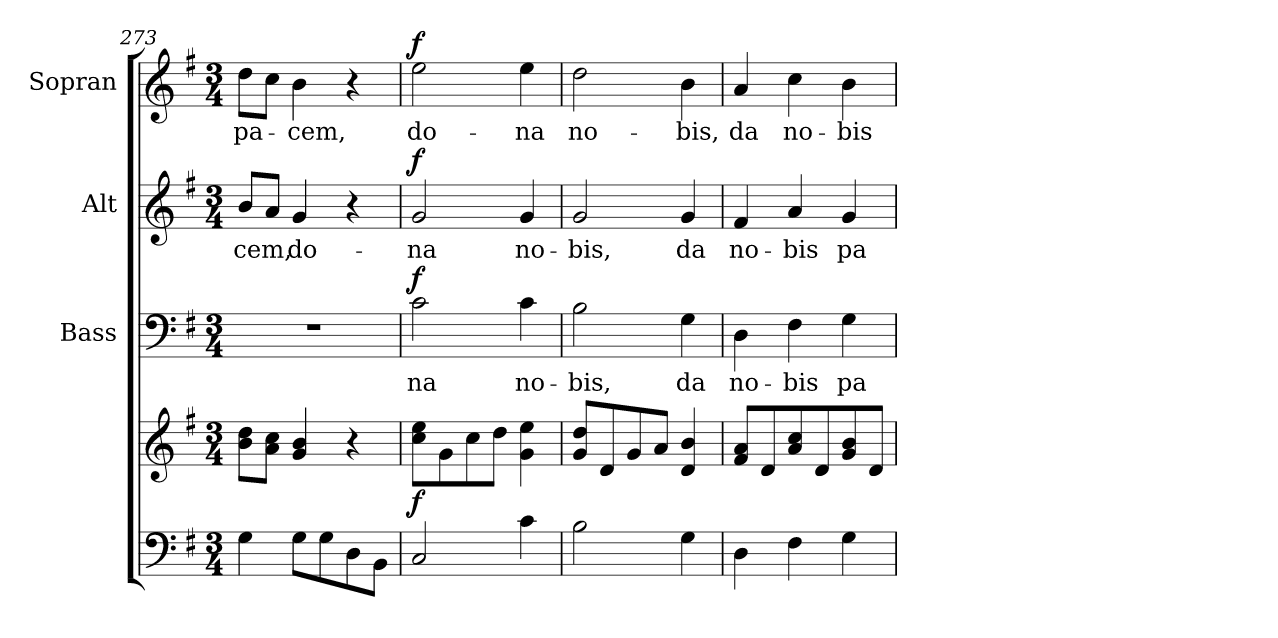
**kern	**kern	**dynam	**kern	**text	**dynam	**kern	**text	**dynam	**kern	**text	**dynam
*part4	*part4	*part4	*part3	*part3	*part3	*part2	*part2	*part2	*part1	*part1	*part1
*staff5	*staff4	*staff4/5	*staff3	*staff3	*staff3	*staff2	*staff2	*staff2	*staff1	*staff1	*staff1
*	*	*	*I"Bass	*	*	*I"Alt	*	*	*I"Sopran	*	*
*	*	*	*I'B.	*	*	*I'A.	*	*	*I'S.	*	*
*clefF4	*clefG2	*	*clefF4	*	*	*clefG2	*	*	*clefG2	*	*
*k[f#]	*k[f#]	*	*k[f#]	*	*	*k[f#]	*	*	*k[f#]	*	*
*G:	*G:	*	*G:	*	*	*G:	*	*	*G:	*	*
*M3/4	*M3/4	*	*M3/4	*	*	*M3/4	*	*	*M3/4	*	*
=273	=273	=273	=273	=273	=273	=273	=273	=273	=273	=273	=273
!	!	!	!	!	!	!	!LO:LY:b	!	!	!LO:LY:b	!
4G\	8b\ 8dd\L	.	2.r	.	.	8b/L	-cem,	.	8dd\L	pa-	.
.	8a\ 8cc\J	.	.	.	.	8a/J	.	.	8cc\J	.	.
!	!	!	!	!	!	!	!LO:LY:b	!	!	!LO:LY:b	!
8G\L	4g/ 4b/	.	.	.	.	4g/	do-	.	4b\	-cem,	.
8G\	.	.	.	.	.	.	.	.	.	.	.
8D\	4r	.	.	.	.	4r	.	.	4r	.	.
8BB\J	.	.	.	.	.	.	.	.	.	.	.
=274	=274	=274	=274	=274	=274	=274	=274	=274	=274	=274	=274
!	!	!LO:DY:b	!	!LO:LY:b	!LO:DY:a	!	!LO:LY:b	!LO:DY:a	!	!LO:LY:b	!LO:DY:a
2C/	8cc\ 8ee\L	f	2c\	-na	f	2g/	-na	f	2ee\	do-	f
.	8g\	.	.	.	.	.	.	.	.	.	.
.	8cc\	.	.	.	.	.	.	.	.	.	.
.	8dd\J	.	.	.	.	.	.	.	.	.	.
!	!	!	!	!LO:LY:b	!	!	!LO:LY:b	!	!	!LO:LY:b	!
4c\	4g\ 4ee\	.	4c\	no-	.	4g/	no-	.	4ee\	-na	.
=275	=275	=275	=275	=275	=275	=275	=275	=275	=275	=275	=275
!	!	!	!	!LO:LY:b	!	!	!LO:LY:b	!	!	!LO:LY:b	!
2B\	8g/ 8dd/L	.	2B\	-bis,	.	2g/	-bis,	.	2dd\	no-	.
.	8d/	.	.	.	.	.	.	.	.	.	.
.	8g/	.	.	.	.	.	.	.	.	.	.
.	8a/J	.	.	.	.	.	.	.	.	.	.
!	!	!	!	!LO:LY:b	!	!	!LO:LY:b	!	!	!LO:LY:b	!
4G\	4d/ 4b/	.	4G\	da	.	4g/	da	.	4b\	-bis,	.
=276	=276	=276	=276	=276	=276	=276	=276	=276	=276	=276	=276
!	!	!	!	!LO:LY:b	!	!	!LO:LY:b	!	!	!LO:LY:b	!
4D\	8f#/ 8a/L	.	4D\	no-	.	4f#/	no-	.	4a/	da	.
.	8d/	.	.	.	.	.	.	.	.	.	.
!	!	!	!	!LO:LY:b	!	!	!LO:LY:b	!	!	!LO:LY:b	!
4F#\	8a/ 8cc/	.	4F#\	-bis	.	4a/	-bis	.	4cc\	no-	.
.	8d/	.	.	.	.	.	.	.	.	.	.
!	!	!	!	!LO:LY:b	!	!	!LO:LY:b	!	!	!LO:LY:b	!
4G\	8g/ 8b/	.	4G\	pa-	.	4g/	pa-	.	4b\	-bis	.
.	8d/J	.	.	.	.	.	.	.	.	.	.
=	=	=	=	=	=	=	=	=	=	=	=
*-	*-	*-	*-	*-	*-	*-	*-	*-	*-	*-	*-
